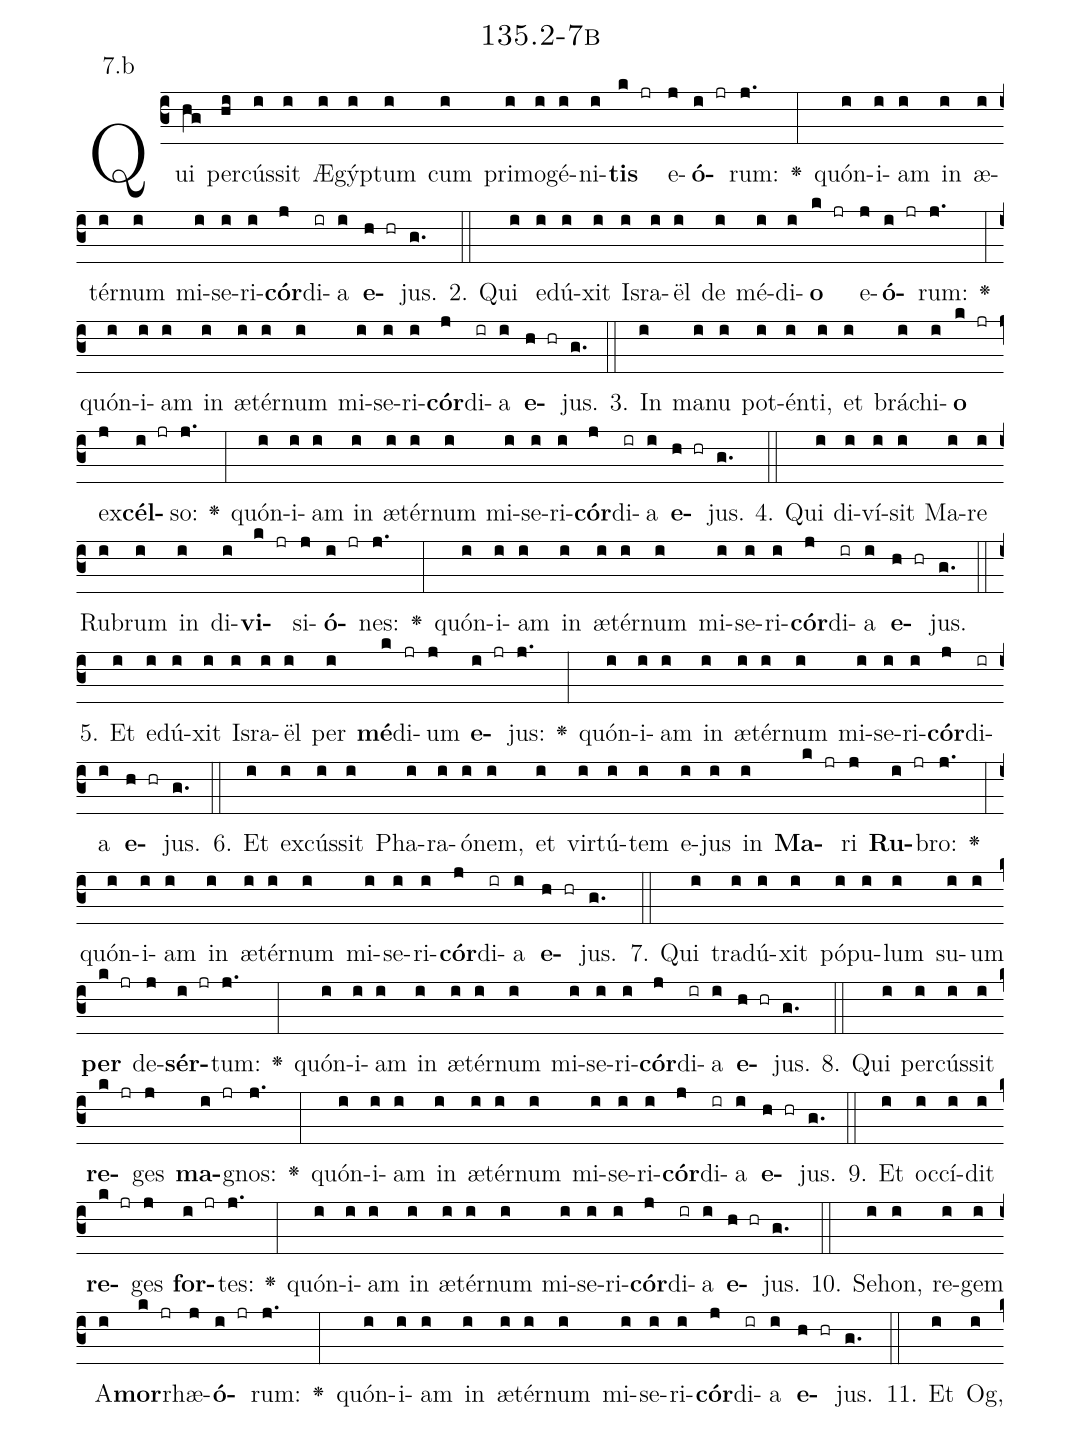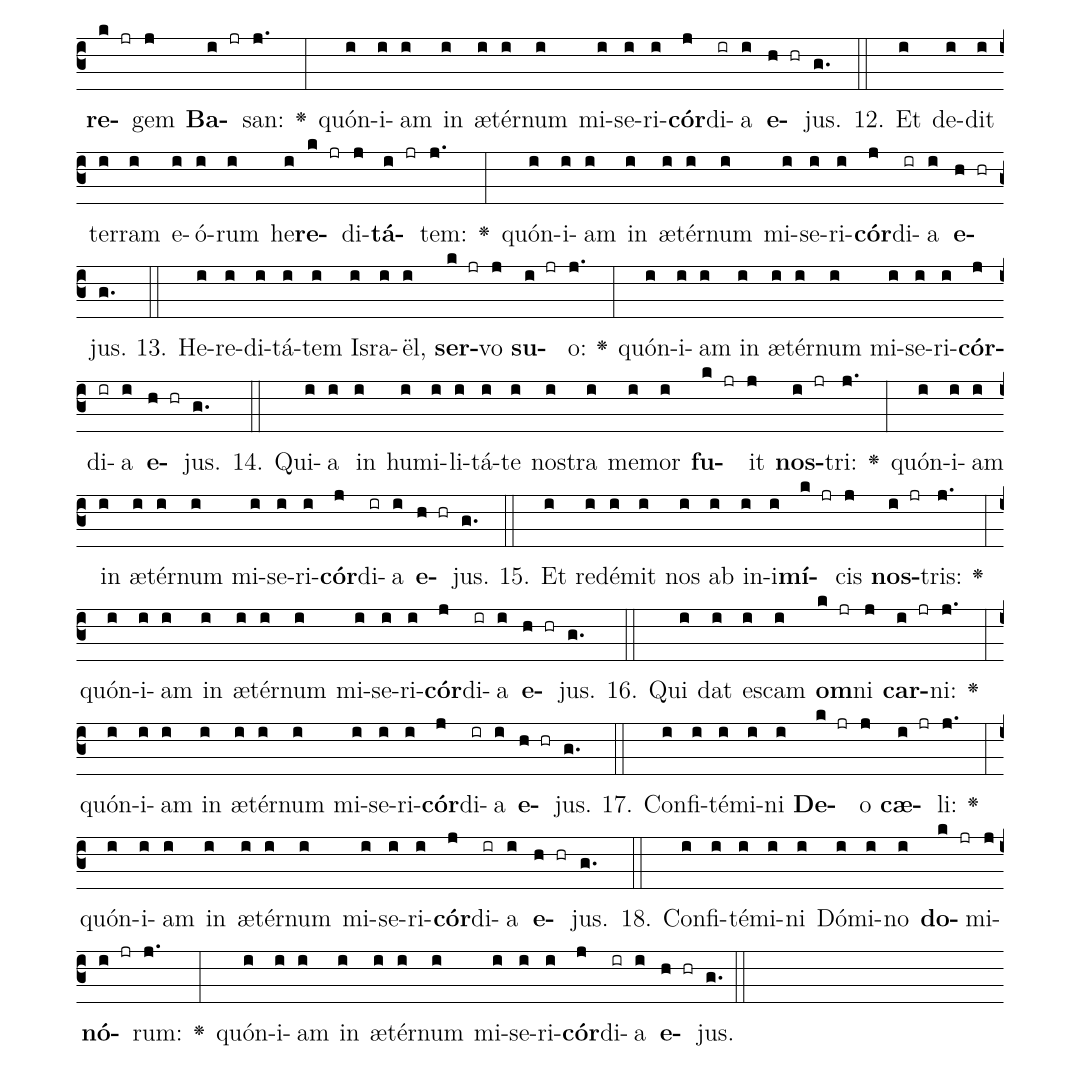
name: 135.2-7b;
annotation: 7.b;
%%
(c3)Qui(hg) per(hi)cús(i)sit(i) Æ(i)gýp(i)tum(i) cum(i) pri(i)mo(i)gé(i)ni(i)<b>tis</b>(k jr) e(j)<b>ó</b>(i jr)rum:(j.) <v>\greheightstar</v>(:) quón(i)i(i)am(i) in(i) æ(i)tér(i)num(i) mi(i)se(i)ri(i)<b>cór</b>(j)di(ir)a(i) <b>e</b>(h hr)jus.(g.) (::)
2. Qui(i) e(i)dú(i)xit(i) Is(i)ra(i)ël(i) de(i) mé(i)di(i)<b>o</b>(k jr) e(j)<b>ó</b>(i jr)rum:(j.) <v>\greheightstar</v>(:) quón(i)i(i)am(i) in(i) æ(i)tér(i)num(i) mi(i)se(i)ri(i)<b>cór</b>(j)di(ir)a(i) <b>e</b>(h hr)jus.(g.) (::)
3. In(i) ma(i)nu(i) pot(i)én(i)ti,(i) et(i) brá(i)chi(i)<b>o</b>(k jr) ex(j)<b>cél</b>(i jr)so:(j.) <v>\greheightstar</v>(:) quón(i)i(i)am(i) in(i) æ(i)tér(i)num(i) mi(i)se(i)ri(i)<b>cór</b>(j)di(ir)a(i) <b>e</b>(h hr)jus.(g.) (::)
4. Qui(i) di(i)ví(i)sit(i) Ma(i)re(i) Ru(i)brum(i) in(i) di(i)<b>vi</b>(k jr)si(j)<b>ó</b>(i jr)nes:(j.) <v>\greheightstar</v>(:) quón(i)i(i)am(i) in(i) æ(i)tér(i)num(i) mi(i)se(i)ri(i)<b>cór</b>(j)di(ir)a(i) <b>e</b>(h hr)jus.(g.) (::)
5. Et(i) e(i)dú(i)xit(i) Is(i)ra(i)ël(i) per(i) <b>mé</b>(k)di(jr)um(j) <b>e</b>(i jr)jus:(j.) <v>\greheightstar</v>(:) quón(i)i(i)am(i) in(i) æ(i)tér(i)num(i) mi(i)se(i)ri(i)<b>cór</b>(j)di(ir)a(i) <b>e</b>(h hr)jus.(g.) (::)
6. Et(i) ex(i)cús(i)sit(i) Pha(i)ra(i)ó(i)nem,(i) et(i) vir(i)tú(i)tem(i) e(i)jus(i) in(i) <b>Ma</b>(k jr)ri(j) <b>Ru</b>(i jr)bro:(j.) <v>\greheightstar</v>(:) quón(i)i(i)am(i) in(i) æ(i)tér(i)num(i) mi(i)se(i)ri(i)<b>cór</b>(j)di(ir)a(i) <b>e</b>(h hr)jus.(g.) (::)
7. Qui(i) tra(i)dú(i)xit(i) pó(i)pu(i)lum(i) su(i)um(i) <b>per</b>(k jr) de(j)<b>sér</b>(i jr)tum:(j.) <v>\greheightstar</v>(:) quón(i)i(i)am(i) in(i) æ(i)tér(i)num(i) mi(i)se(i)ri(i)<b>cór</b>(j)di(ir)a(i) <b>e</b>(h hr)jus.(g.) (::)
8. Qui(i) per(i)cús(i)sit(i) <b>re</b>(k jr)ges(j) <b>ma</b>(i jr)gnos:(j.) <v>\greheightstar</v>(:) quón(i)i(i)am(i) in(i) æ(i)tér(i)num(i) mi(i)se(i)ri(i)<b>cór</b>(j)di(ir)a(i) <b>e</b>(h hr)jus.(g.) (::)
9. Et(i) oc(i)cí(i)dit(i) <b>re</b>(k jr)ges(j) <b>for</b>(i jr)tes:(j.) <v>\greheightstar</v>(:) quón(i)i(i)am(i) in(i) æ(i)tér(i)num(i) mi(i)se(i)ri(i)<b>cór</b>(j)di(ir)a(i) <b>e</b>(h hr)jus.(g.) (::)
10. Se(i)hon,(i) re(i)gem(i) A(i)<b>mor</b>(k jr)rhæ(j)<b>ó</b>(i jr)rum:(j.) <v>\greheightstar</v>(:) quón(i)i(i)am(i) in(i) æ(i)tér(i)num(i) mi(i)se(i)ri(i)<b>cór</b>(j)di(ir)a(i) <b>e</b>(h hr)jus.(g.) (::)
11. Et(i) Og,(i) <b>re</b>(k jr)gem(j) <b>Ba</b>(i jr)san:(j.) <v>\greheightstar</v>(:) quón(i)i(i)am(i) in(i) æ(i)tér(i)num(i) mi(i)se(i)ri(i)<b>cór</b>(j)di(ir)a(i) <b>e</b>(h hr)jus.(g.) (::)
12. Et(i) de(i)dit(i) ter(i)ram(i) e(i)ó(i)rum(i) he(i)<b>re</b>(k jr)di(j)<b>tá</b>(i jr)tem:(j.) <v>\greheightstar</v>(:) quón(i)i(i)am(i) in(i) æ(i)tér(i)num(i) mi(i)se(i)ri(i)<b>cór</b>(j)di(ir)a(i) <b>e</b>(h hr)jus.(g.) (::)
13. He(i)re(i)di(i)tá(i)tem(i) Is(i)ra(i)ël,(i) <b>ser</b>(k jr)vo(j) <b>su</b>(i jr)o:(j.) <v>\greheightstar</v>(:) quón(i)i(i)am(i) in(i) æ(i)tér(i)num(i) mi(i)se(i)ri(i)<b>cór</b>(j)di(ir)a(i) <b>e</b>(h hr)jus.(g.) (::)
14. Qui(i)a(i) in(i) hu(i)mi(i)li(i)tá(i)te(i) nos(i)tra(i) me(i)mor(i) <b>fu</b>(k jr)it(j) <b>nos</b>(i jr)tri:(j.) <v>\greheightstar</v>(:) quón(i)i(i)am(i) in(i) æ(i)tér(i)num(i) mi(i)se(i)ri(i)<b>cór</b>(j)di(ir)a(i) <b>e</b>(h hr)jus.(g.) (::)
15. Et(i) red(i)é(i)mit(i) nos(i) ab(i) in(i)i(i)<b>mí</b>(k jr)cis(j) <b>nos</b>(i jr)tris:(j.) <v>\greheightstar</v>(:) quón(i)i(i)am(i) in(i) æ(i)tér(i)num(i) mi(i)se(i)ri(i)<b>cór</b>(j)di(ir)a(i) <b>e</b>(h hr)jus.(g.) (::)
16. Qui(i) dat(i) es(i)cam(i) <b>om</b>(k jr)ni(j) <b>car</b>(i jr)ni:(j.) <v>\greheightstar</v>(:) quón(i)i(i)am(i) in(i) æ(i)tér(i)num(i) mi(i)se(i)ri(i)<b>cór</b>(j)di(ir)a(i) <b>e</b>(h hr)jus.(g.) (::)
17. Con(i)fi(i)té(i)mi(i)ni(i) <b>De</b>(k jr)o(j) <b>cæ</b>(i jr)li:(j.) <v>\greheightstar</v>(:) quón(i)i(i)am(i) in(i) æ(i)tér(i)num(i) mi(i)se(i)ri(i)<b>cór</b>(j)di(ir)a(i) <b>e</b>(h hr)jus.(g.) (::)
18. Con(i)fi(i)té(i)mi(i)ni(i) Dó(i)mi(i)no(i) <b>do</b>(k jr)mi(j)<b>nó</b>(i jr)rum:(j.) <v>\greheightstar</v>(:) quón(i)i(i)am(i) in(i) æ(i)tér(i)num(i) mi(i)se(i)ri(i)<b>cór</b>(j)di(ir)a(i) <b>e</b>(h hr)jus.(g.) (::)
